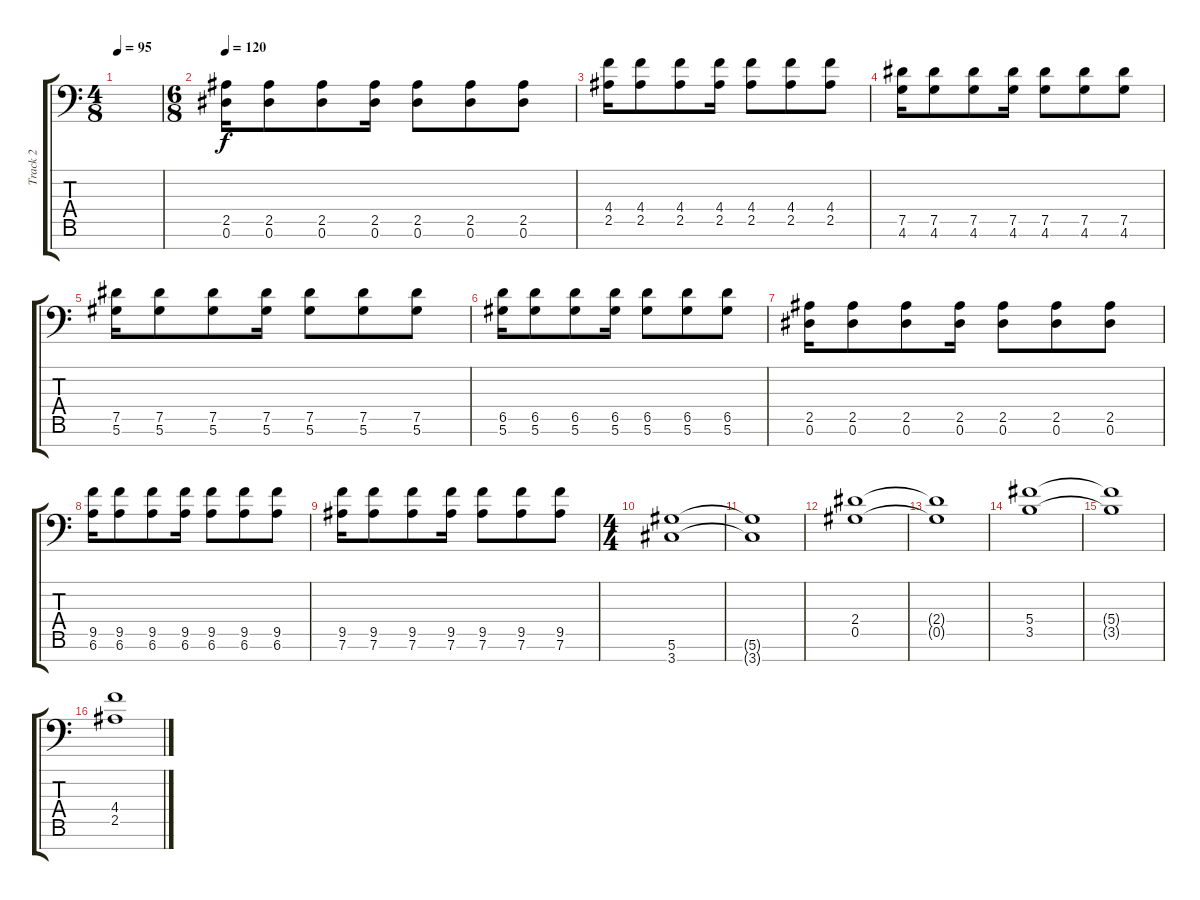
\track ("Track 2" "Track 2") {instrument distortionguitar}
\staff {score tabs}
\tuning (Eb4 Bb3 Gb3 Db3 Ab2 Eb2 Bb1) {hide}
\ts (4 8)
\tempo 95
\clef f4
\ks c
|
\ts (6 8)
\tempo 120
(2.5 0.6).16 (2.5 0.6).8 (2.5 0.6).8 (2.5 0.6).16 (2.5 0.6).8 (2.5 0.6).8 (2.5 0.6).8 |
(4.4 2.5).16 (4.4 2.5).8 (4.4 2.5).8 (4.4 2.5).16 (4.4 2.5).8 (4.4 2.5).8 (4.4 2.5).8 |
(7.5 4.6).16 (7.5 4.6).8 (7.5 4.6).8 (7.5 4.6).16 (7.5 4.6).8 (7.5 4.6).8 (7.5 4.6).8 |
(7.5 5.6).16 (7.5 5.6).8 (7.5 5.6).8 (7.5 5.6).16 (7.5 5.6).8 (7.5 5.6).8 (7.5 5.6).8 |
(6.5 5.6).16 (6.5 5.6).8 (6.5 5.6).8 (6.5 5.6).16 (6.5 5.6).8 (6.5 5.6).8 (6.5 5.6).8 |
(2.5 0.6).16 (2.5 0.6).8 (2.5 0.6).8 (2.5 0.6).16 (2.5 0.6).8 (2.5 0.6).8 (2.5 0.6).8 |
(9.5 6.6).16 (9.5 6.6).8 (9.5 6.6).8 (9.5 6.6).16 (9.5 6.6).8 (9.5 6.6).8 (9.5 6.6).8 |
(9.5 7.6).16 (9.5 7.6).8 (9.5 7.6).8 (9.5 7.6).16 (9.5 7.6).8 (9.5 7.6).8 (9.5 7.6).8 |
\ts (4 4)
(5.6 3.7).1 |
(5.6{t} 3.7{t}).1 |
(2.4 0.5).1 |
(2.4{t} 0.5{t}).1 |
(5.4 3.5).1 |
(5.4{t} 3.5{t}).1 |
(4.4 2.5).1
